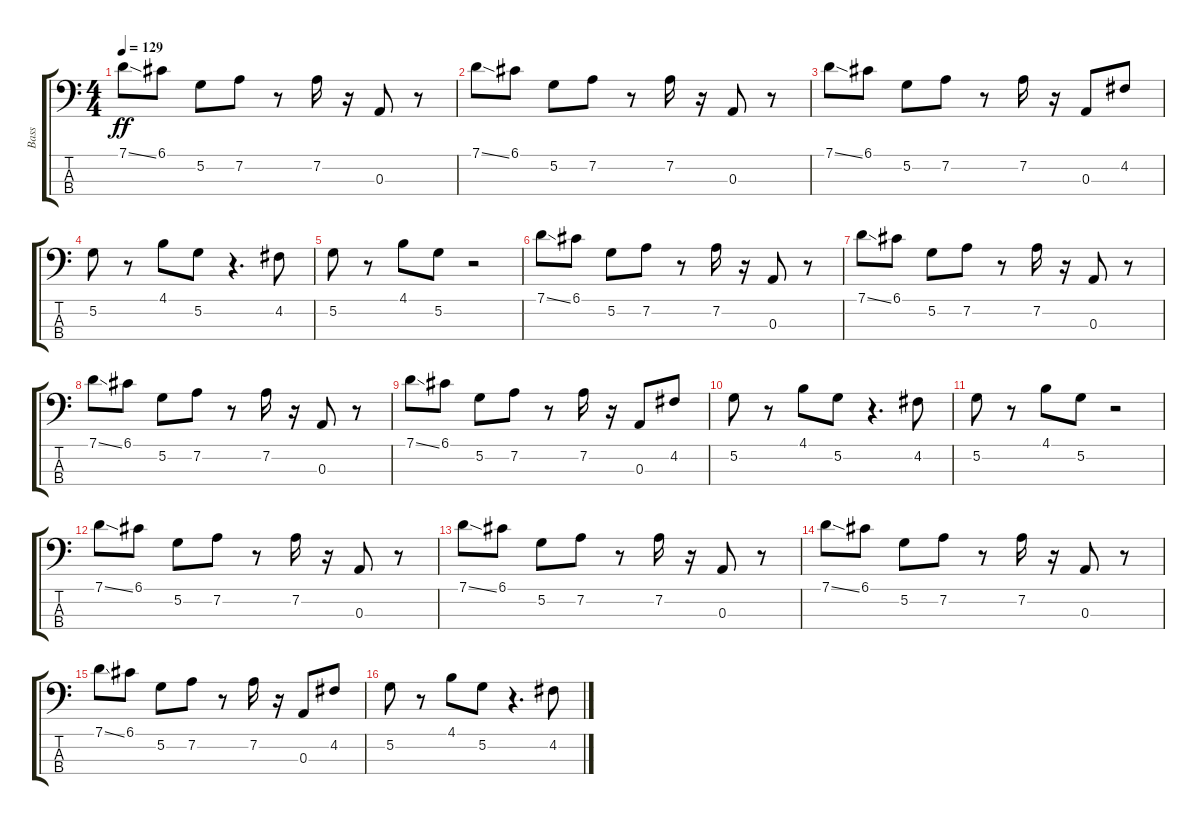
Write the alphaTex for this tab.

\track ("Bass" "Bass") {instrument fretlessbass}
\staff {score tabs}
\tuning (G2 D2 A1 E1) {hide}
\ts (4 4)
\tempo 129
\clef f4
\ks c
7.1{ss}.8{dy ff} 6.1.8 5.2.8 7.2.8 r.8 7.2.16 r.16 0.3.8 r.8 |
7.1{ss}.8 6.1.8 5.2.8 7.2.8 r.8 7.2.16 r.16 0.3.8 r.8 |
7.1{ss}.8 6.1.8 5.2.8 7.2.8 r.8 7.2.16 r.16 0.3.8 4.2.8 |
5.2.8 r.8 4.1.8 5.2.8 r.4{d} 4.2.8 |
5.2.8 r.8 4.1.8 5.2.8 r.2 |
7.1{ss}.8 6.1.8 5.2.8 7.2.8 r.8 7.2.16 r.16 0.3.8 r.8 |
7.1{ss}.8 6.1.8 5.2.8 7.2.8 r.8 7.2.16 r.16 0.3.8 r.8 |
7.1{ss}.8 6.1.8 5.2.8 7.2.8 r.8 7.2.16 r.16 0.3.8 r.8 |
7.1{ss}.8 6.1.8 5.2.8 7.2.8 r.8 7.2.16 r.16 0.3.8 4.2.8 |
5.2.8 r.8 4.1.8 5.2.8 r.4{d} 4.2.8 |
5.2.8 r.8 4.1.8 5.2.8 r.2 |
7.1{ss}.8{volume 6} 6.1.8 5.2.8 7.2.8 r.8 7.2.16 r.16 0.3.8 r.8 |
7.1{ss}.8 6.1.8 5.2.8 7.2.8 r.8 7.2.16 r.16 0.3.8 r.8 |
7.1{ss}.8 6.1.8 5.2.8 7.2.8 r.8 7.2.16 r.16 0.3.8 r.8 |
7.1{ss}.8 6.1.8 5.2.8 7.2.8 r.8 7.2.16 r.16 0.3.8 4.2.8 |
5.2.8 r.8 4.1.8 5.2.8 r.4{d} 4.2.8
